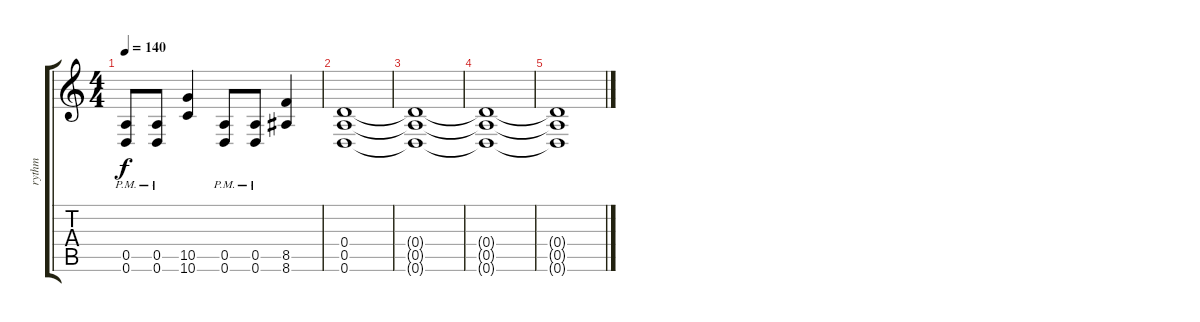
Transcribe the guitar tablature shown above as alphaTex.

\track ("rythm" "rythm") {instrument distortionguitar}
\staff {score tabs}
\tuning (E4 B3 G3 D3 A2 D2) {hide}
\ts (4 4)
\tempo 140
\clef g2
\ks c
(0.5{pm} 0.6{pm}).8{dy f} (0.5{pm} 0.6{pm}).8 (10.5 10.6).4 (0.5{pm} 0.6{pm}).8 (0.5{pm} 0.6{pm}).8 (8.5 8.6).4 |
(0.4 0.5 0.6).1{volume 0} |
(0.4{t} 0.5{t} 0.6{t}).1 |
(0.4{t} 0.5{t} 0.6{t}).1 |
(0.4{t} 0.5{t} 0.6{t}).1
